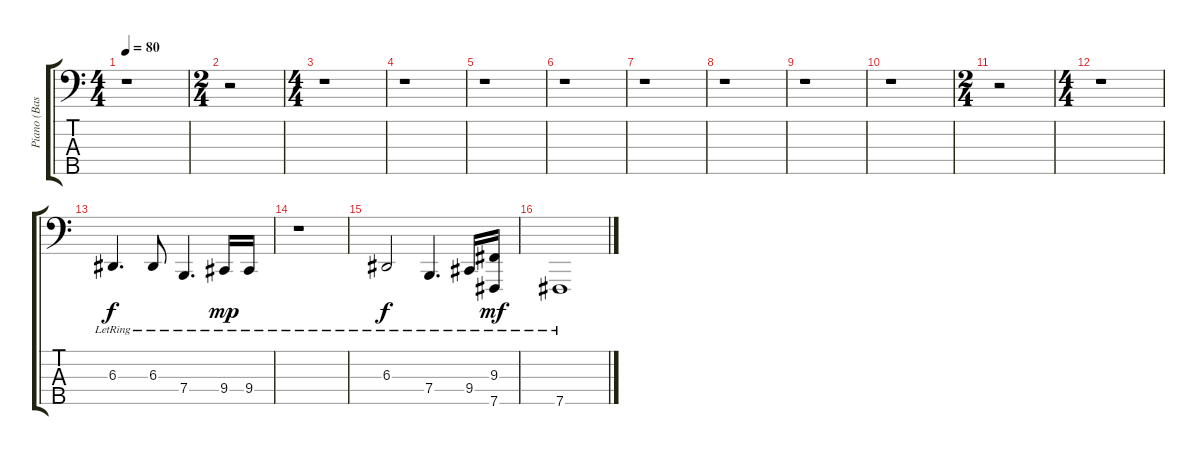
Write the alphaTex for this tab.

\track ("Piano (Bass Notes)" "Piano (Bas") {instrument acousticgrandpiano}
\staff {score tabs}
\tuning (G2 D2 A1 E1 B0) {hide}
\ts (4 4)
\tempo 80
\clef f4
\ks c
r.1{dy f} |
\ts (2 4)
r.2 |
\ts (4 4)
r.1 |
r.1 |
r.1 |
r.1 |
r.1 |
r.1 |
r.1 |
r.1 |
\ts (2 4)
r.2 |
\ts (4 4)
r.1 |
6.3{lr}.4{d} 6.3{lr}.8 7.4{lr}.4{d} 9.4{lr}.16{dy mp} 9.4{lr}.16 |
r.1 |
6.3{lr}.2{dy f} 7.4{lr}.4{d} 9.4{lr}.16 (9.3{lr} 7.5).16{dy mf} |
7.5{lr}.1
